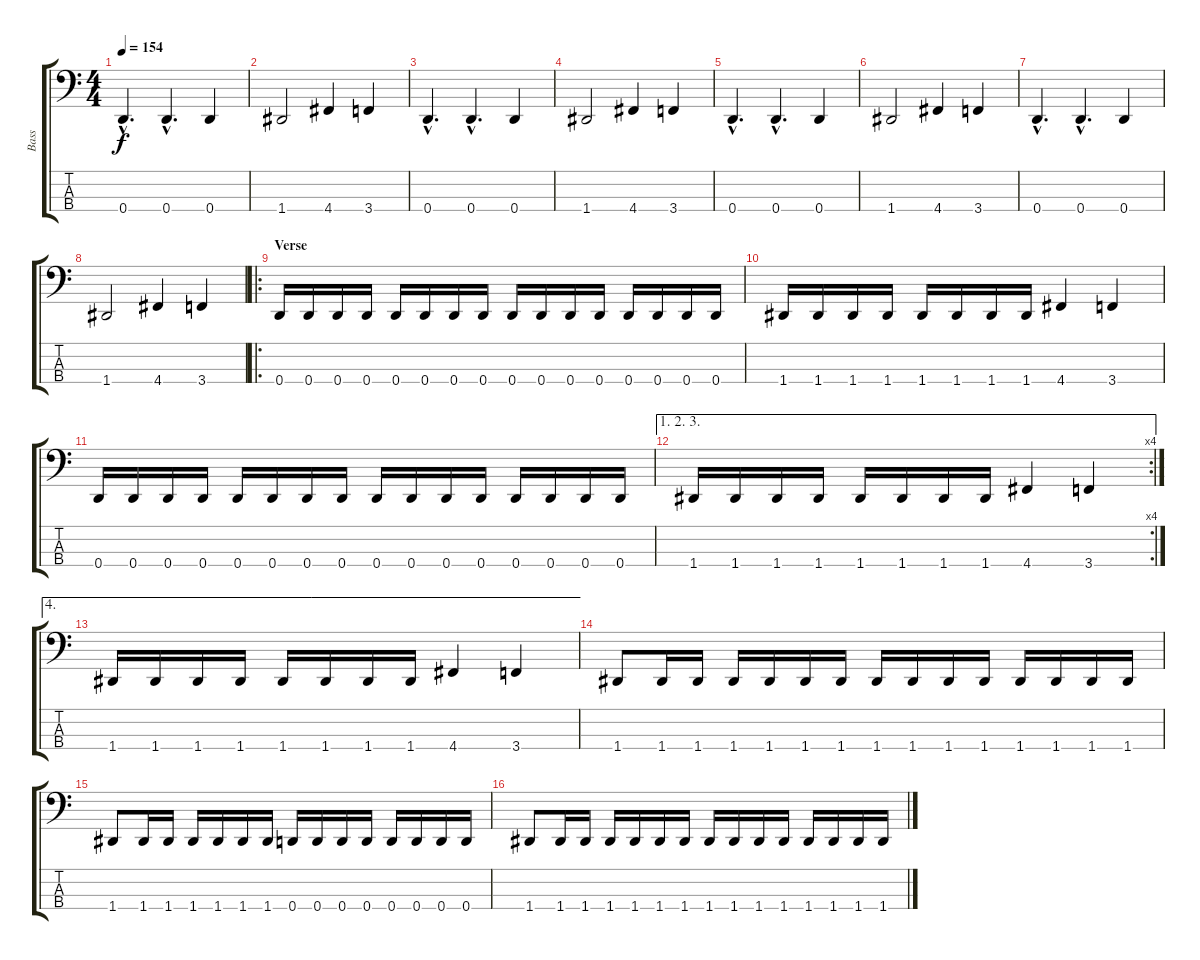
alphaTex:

\track ("Bass" "Bass") {instrument electricbasspick}
\staff {score tabs}
\tuning (F2 C2 G1 D1) {hide}
\ts (4 4)
\tempo 154
\clef f4
\ks c
0.4{hac}.4{d dy f} 0.4{hac}.4{d} 0.4.4 |
1.4.2 4.4.4 3.4.4 |
0.4{hac}.4{d} 0.4{hac}.4{d} 0.4.4 |
1.4.2 4.4.4 3.4.4 |
0.4{hac}.4{d} 0.4{hac}.4{d} 0.4.4 |
1.4.2 4.4.4 3.4.4 |
0.4{hac}.4{d} 0.4{hac}.4{d} 0.4.4 |
1.4.2 4.4.4 3.4.4 |
\ro
\section ("" "Verse")
0.4.16 0.4.16 0.4.16 0.4.16 0.4.16 0.4.16 0.4.16 0.4.16 0.4.16 0.4.16 0.4.16 0.4.16 0.4.16 0.4.16 0.4.16 0.4.16 |
1.4.16 1.4.16 1.4.16 1.4.16 1.4.16 1.4.16 1.4.16 1.4.16 4.4.4 3.4.4 |
0.4.16 0.4.16 0.4.16 0.4.16 0.4.16 0.4.16 0.4.16 0.4.16 0.4.16 0.4.16 0.4.16 0.4.16 0.4.16 0.4.16 0.4.16 0.4.16 |
\ae (1 2 3)
\rc 4
1.4.16 1.4.16 1.4.16 1.4.16 1.4.16 1.4.16 1.4.16 1.4.16 4.4.4 3.4.4 |
\ae 4
1.4.16 1.4.16 1.4.16 1.4.16 1.4.16 1.4.16 1.4.16 1.4.16 4.4.4 3.4.4 |
1.4.8 1.4.16 1.4.16 1.4.16 1.4.16 1.4.16 1.4.16 1.4.16 1.4.16 1.4.16 1.4.16 1.4.16 1.4.16 1.4.16 1.4.16 |
1.4.8 1.4.16 1.4.16 1.4.16 1.4.16 1.4.16 1.4.16 0.4.16 0.4.16 0.4.16 0.4.16 0.4.16 0.4.16 0.4.16 0.4.16 |
1.4.8 1.4.16 1.4.16 1.4.16 1.4.16 1.4.16 1.4.16 1.4.16 1.4.16 1.4.16 1.4.16 1.4.16 1.4.16 1.4.16 1.4.16
